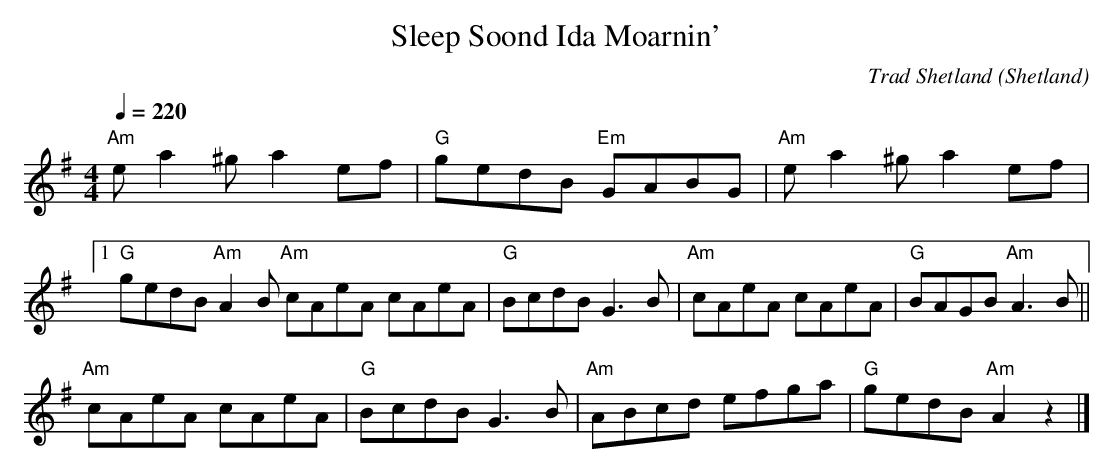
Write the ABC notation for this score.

X:1
T:Sleep Soond Ida Moarnin'
M:4/4
L:1/8
Q:1/4=220
C:Trad Shetland
O:Shetland
K:A Dor
"Am"e a2 ^g a2 ef|"G"gedB "Em"GABG|"Am"e a2 ^g a2 ef|[1 "G"gedB "Am"A2 B
"Am"cAeA cAeA|"G"BcdB G3 B|"Am"cAeA cAeA|"G"BAGB "Am"A3 B||!
"Am"cAeA cAeA|"G"BcdB G3 B|"Am"ABcd efga|"G"gedB "Am"A2 z2|]!
